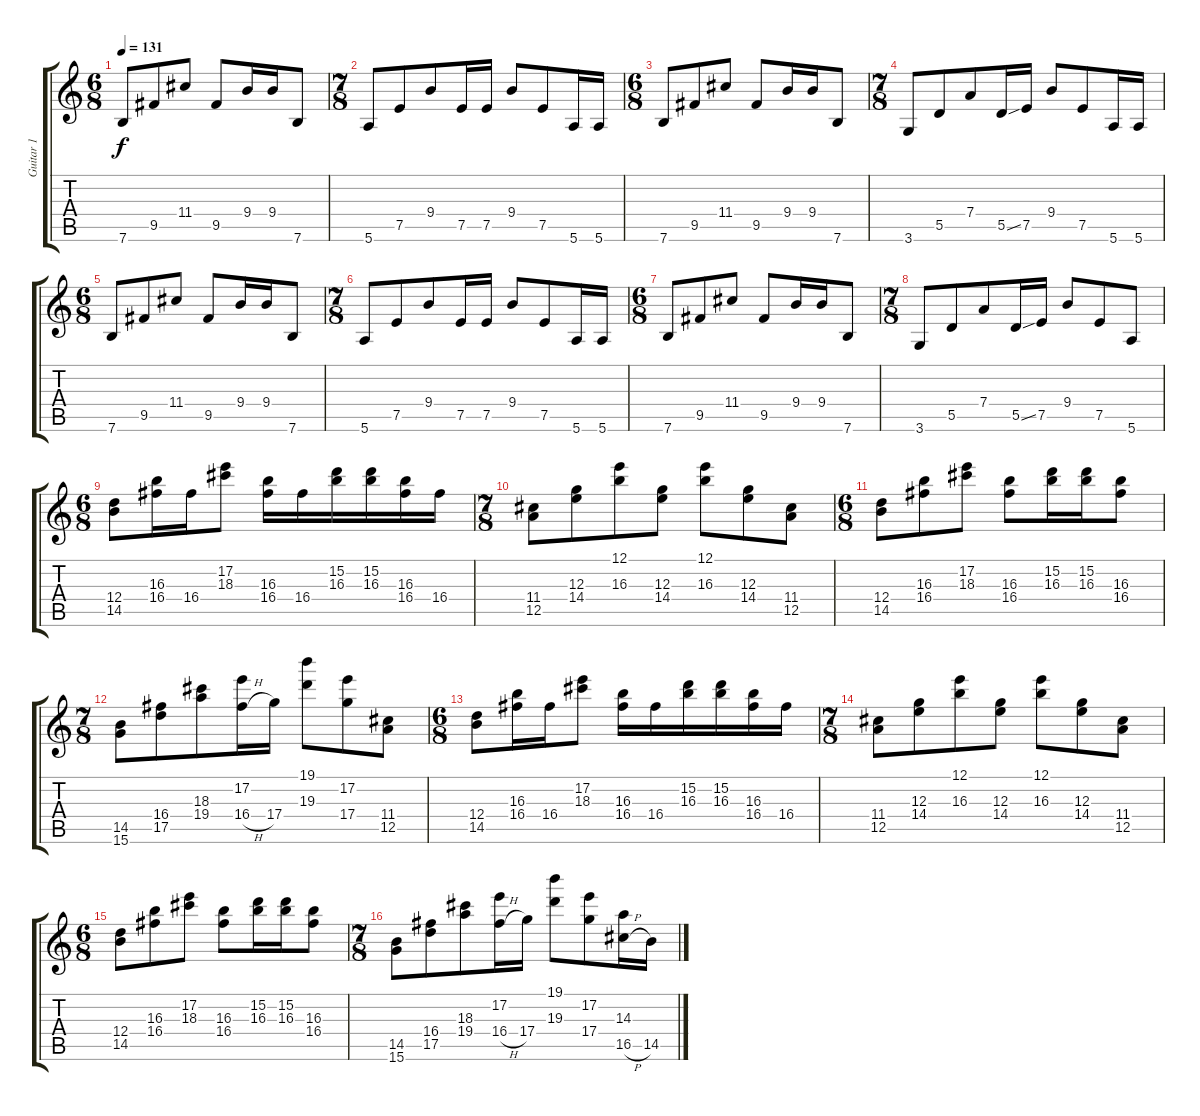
\track ("Guitar 1" "Guitar 1") {instrument overdrivenguitar}
\staff {score tabs}
\tuning (E4 B3 G3 D3 A2 E2) {hide}
\ts (6 8)
\tempo 131
\clef g2
\ks c
7.6.8{dy f} 9.5.8 11.4.8 9.5.8 9.4.16 9.4.16 7.6.8 |
\ts (7 8)
5.6.8 7.5.8 9.4.8 7.5.16 7.5.16 9.4.8 7.5.8 5.6.16 5.6.16 |
\ts (6 8)
7.6.8 9.5.8 11.4.8 9.5.8 9.4.16 9.4.16 7.6.8 |
\ts (7 8)
3.6.8 5.5.8 7.4.8 5.5{ss}.16 7.5.16 9.4.8 7.5.8 5.6.16 5.6.16 |
\ts (6 8)
7.6.8 9.5.8 11.4.8 9.5.8 9.4.16 9.4.16 7.6.8 |
\ts (7 8)
5.6.8 7.5.8 9.4.8 7.5.16 7.5.16 9.4.8 7.5.8 5.6.16 5.6.16 |
\ts (6 8)
7.6.8 9.5.8 11.4.8 9.5.8 9.4.16 9.4.16 7.6.8 |
\ts (7 8)
3.6.8 5.5.8 7.4.8 5.5{ss}.16 7.5.16 9.4.8 7.5.8 5.6.8 |
\ts (6 8)
(12.4 14.5).8 (16.3 16.4).16 16.4.16 (17.2 18.3).8 (16.3 16.4).16 16.4.16 (15.2 16.3).16 (15.2 16.3).16 (16.3 16.4).16 16.4.16 |
\ts (7 8)
(11.4 12.5).8 (12.3 14.4).8 (12.1 16.3).8 (12.3 14.4).8 (12.1 16.3).8 (12.3 14.4).8 (11.4 12.5).8 |
\ts (6 8)
(12.4 14.5).8 (16.3 16.4).8 (17.2 18.3).8 (16.3 16.4).8 (15.2 16.3).16 (15.2 16.3).16 (16.3 16.4).8 |
\ts (7 8)
(14.5 15.6).8 (16.4 17.5).8 (18.3 19.4).8 (17.2 16.4{h}).16 17.4.16 (19.1 19.3).8 (17.2 17.4).8 (11.4 12.5).8 |
\ts (6 8)
(12.4 14.5).8 (16.3 16.4).16 16.4.16 (17.2 18.3).8 (16.3 16.4).16 16.4.16 (15.2 16.3).16 (15.2 16.3).16 (16.3 16.4).16 16.4.16 |
\ts (7 8)
(11.4 12.5).8 (12.3 14.4).8 (12.1 16.3).8 (12.3 14.4).8 (12.1 16.3).8 (12.3 14.4).8 (11.4 12.5).8 |
\ts (6 8)
(12.4 14.5).8 (16.3 16.4).8 (17.2 18.3).8 (16.3 16.4).8 (15.2 16.3).16 (15.2 16.3).16 (16.3 16.4).8 |
\ts (7 8)
(14.5 15.6).8 (16.4 17.5).8 (18.3 19.4).8 (17.2 16.4{h}).16 17.4.16 (19.1 19.3).8 (17.2 17.4).8 (14.3 16.5{h}).16 14.5.16
